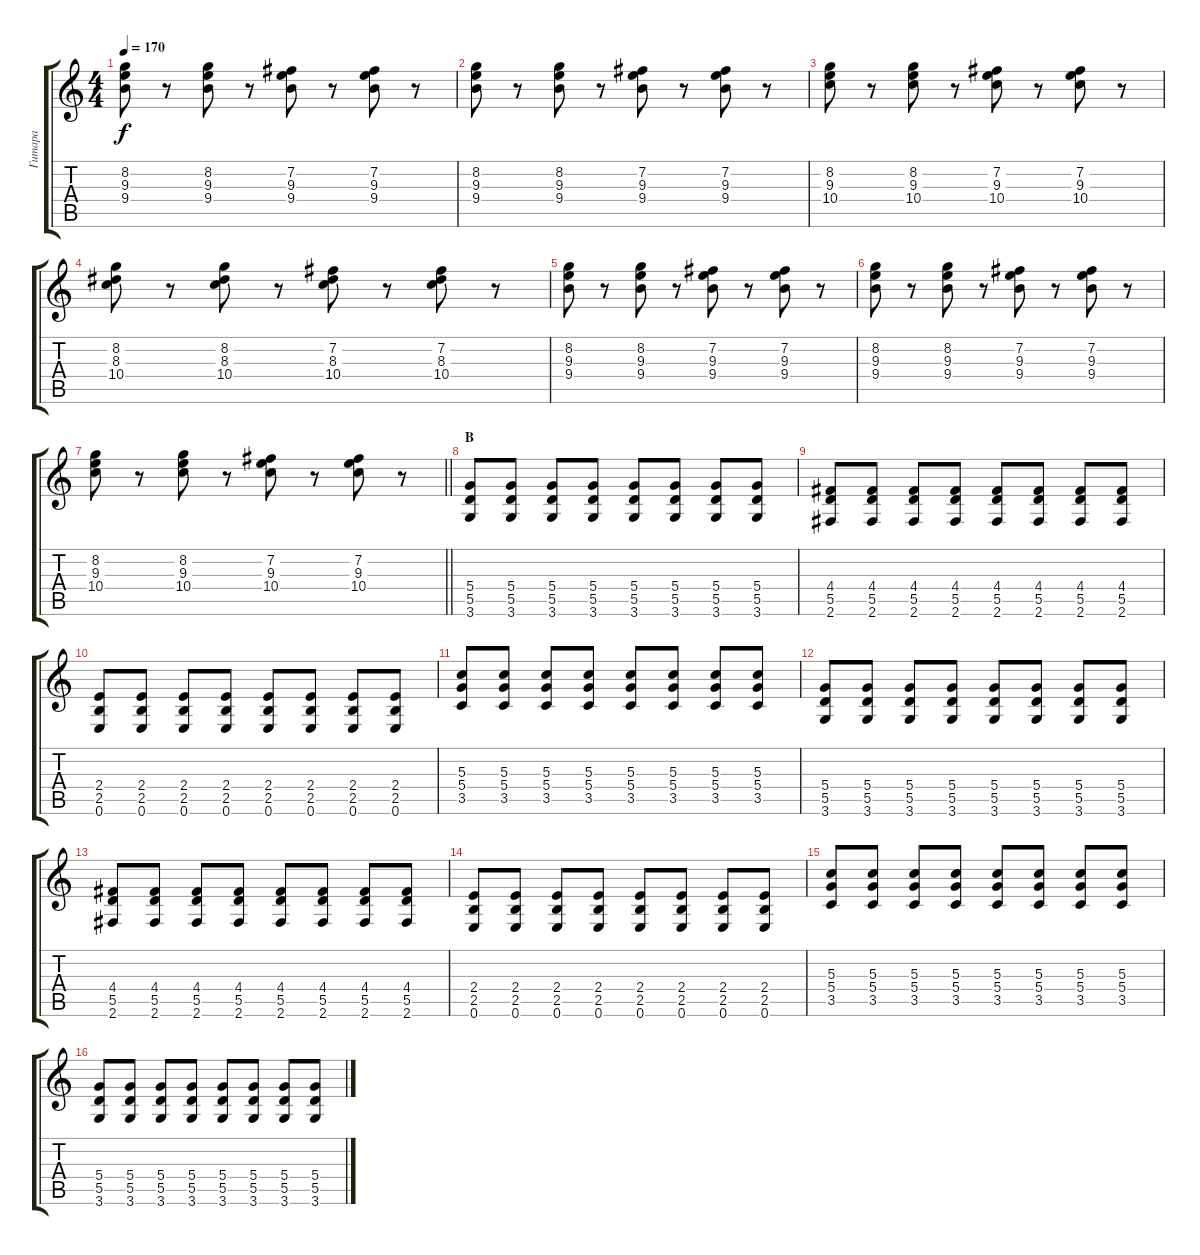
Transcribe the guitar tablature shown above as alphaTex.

\track ("Гитара" "Гитара") {instrument overdrivenguitar}
\staff {score tabs}
\tuning (E4 B3 G3 D3 A2 E2) {hide}
\ts (4 4)
\tempo 170
\clef g2
\ks c
(8.2 9.3 9.4).8{dy f} r.8 (8.2 9.3 9.4).8 r.8 (7.2 9.3 9.4).8 r.8 (7.2 9.3 9.4).8 r.8 |
(8.2 9.3 9.4).8 r.8 (8.2 9.3 9.4).8 r.8 (7.2 9.3 9.4).8 r.8 (7.2 9.3 9.4).8 r.8 |
(8.2 9.3 10.4).8 r.8 (8.2 9.3 10.4).8 r.8 (7.2 9.3 10.4).8 r.8 (7.2 9.3 10.4).8 r.8 |
(8.2 8.3 10.4).8 r.8 (8.2 8.3 10.4).8 r.8 (7.2 8.3 10.4).8 r.8 (7.2 8.3 10.4).8 r.8 |
(8.2 9.3 9.4).8 r.8 (8.2 9.3 9.4).8 r.8 (7.2 9.3 9.4).8 r.8 (7.2 9.3 9.4).8 r.8 |
(8.2 9.3 9.4).8 r.8 (8.2 9.3 9.4).8 r.8 (7.2 9.3 9.4).8 r.8 (7.2 9.3 9.4).8 r.8 |
\barLineRight lightlight
(8.2 9.3 10.4).8 r.8 (8.2 9.3 10.4).8 r.8 (7.2 9.3 10.4).8 r.8 (7.2 9.3 10.4).8 r.8 |
\section ("" "B")
(5.4 5.5 3.6).8 (5.4 5.5 3.6).8 (5.4 5.5 3.6).8 (5.4 5.5 3.6).8 (5.4 5.5 3.6).8 (5.4 5.5 3.6).8 (5.4 5.5 3.6).8 (5.4 5.5 3.6).8 |
(4.4 5.5 2.6).8 (4.4 5.5 2.6).8 (4.4 5.5 2.6).8 (4.4 5.5 2.6).8 (4.4 5.5 2.6).8 (4.4 5.5 2.6).8 (4.4 5.5 2.6).8 (4.4 5.5 2.6).8 |
(2.4 2.5 0.6).8 (2.4 2.5 0.6).8 (2.4 2.5 0.6).8 (2.4 2.5 0.6).8 (2.4 2.5 0.6).8 (2.4 2.5 0.6).8 (2.4 2.5 0.6).8 (2.4 2.5 0.6).8 |
(5.3 5.4 3.5).8 (5.3 5.4 3.5).8 (5.3 5.4 3.5).8 (5.3 5.4 3.5).8 (5.3 5.4 3.5).8 (5.3 5.4 3.5).8 (5.3 5.4 3.5).8 (5.3 5.4 3.5).8 |
(5.4 5.5 3.6).8 (5.4 5.5 3.6).8 (5.4 5.5 3.6).8 (5.4 5.5 3.6).8 (5.4 5.5 3.6).8 (5.4 5.5 3.6).8 (5.4 5.5 3.6).8 (5.4 5.5 3.6).8 |
(4.4 5.5 2.6).8 (4.4 5.5 2.6).8 (4.4 5.5 2.6).8 (4.4 5.5 2.6).8 (4.4 5.5 2.6).8 (4.4 5.5 2.6).8 (4.4 5.5 2.6).8 (4.4 5.5 2.6).8 |
(2.4 2.5 0.6).8 (2.4 2.5 0.6).8 (2.4 2.5 0.6).8 (2.4 2.5 0.6).8 (2.4 2.5 0.6).8 (2.4 2.5 0.6).8 (2.4 2.5 0.6).8 (2.4 2.5 0.6).8 |
(5.3 5.4 3.5).8 (5.3 5.4 3.5).8 (5.3 5.4 3.5).8 (5.3 5.4 3.5).8 (5.3 5.4 3.5).8 (5.3 5.4 3.5).8 (5.3 5.4 3.5).8 (5.3 5.4 3.5).8 |
(5.4 5.5 3.6).8 (5.4 5.5 3.6).8 (5.4 5.5 3.6).8 (5.4 5.5 3.6).8 (5.4 5.5 3.6).8 (5.4 5.5 3.6).8 (5.4 5.5 3.6).8 (5.4 5.5 3.6).8
